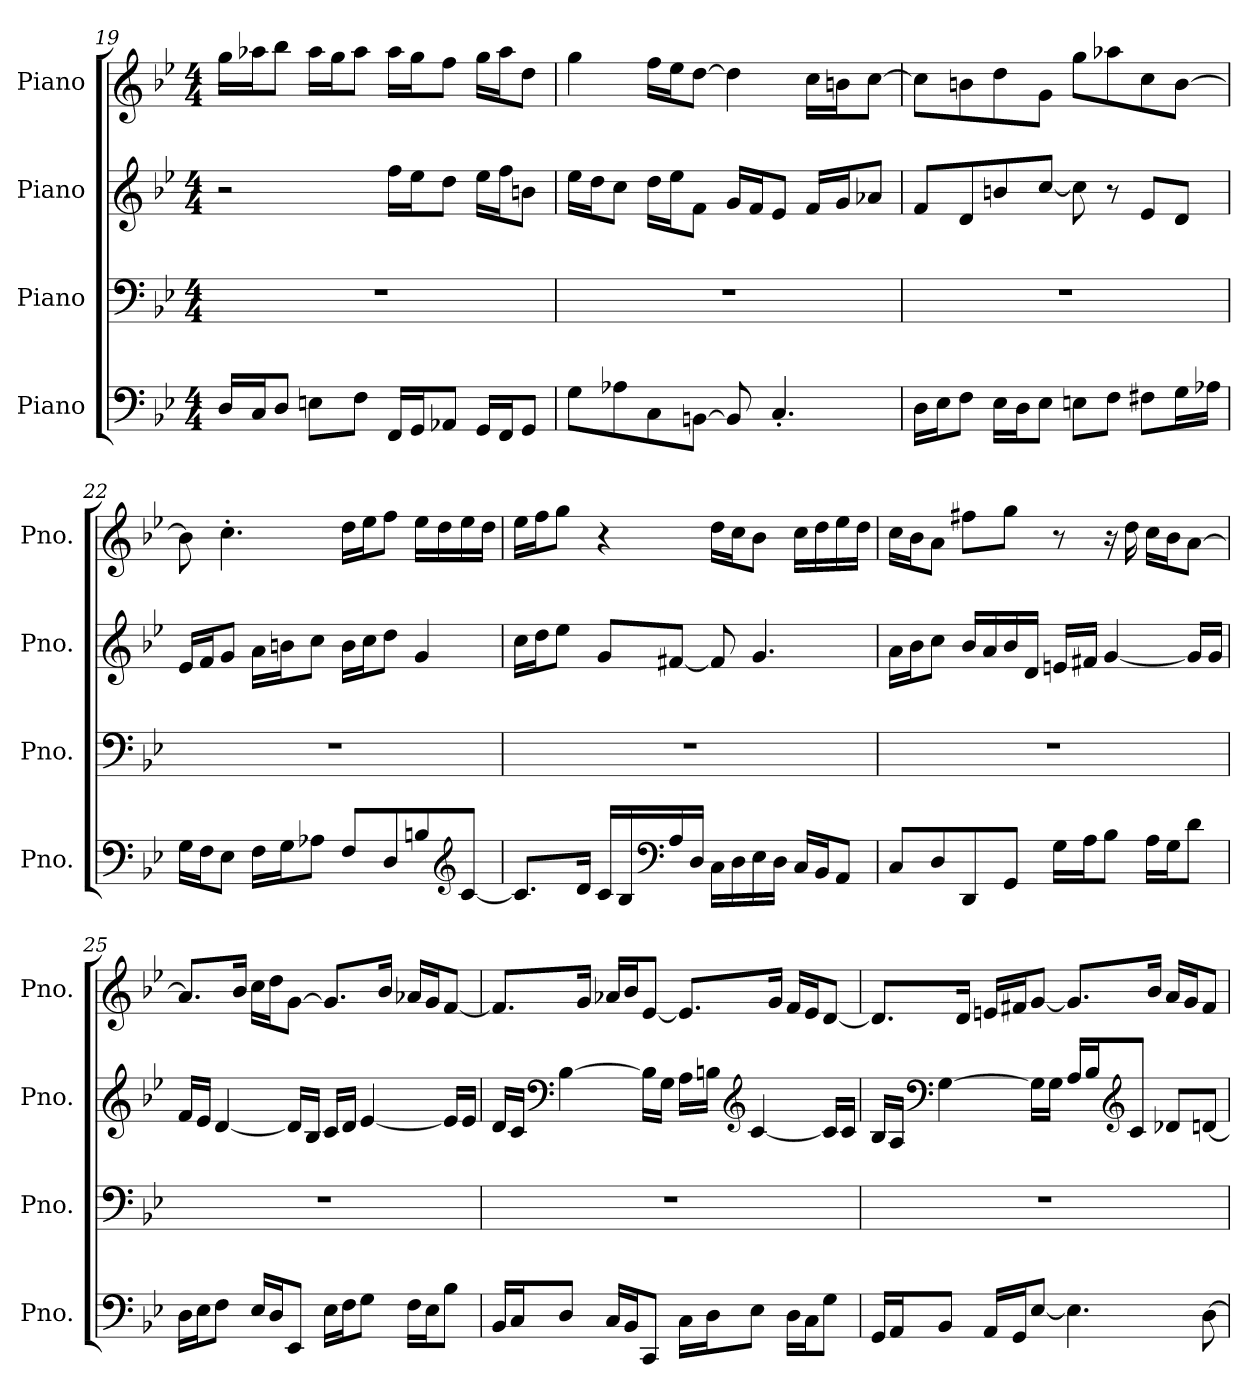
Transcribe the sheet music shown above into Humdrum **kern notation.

**kern	**kern	**kern	**kern
*part4	*part3	*part2	*part1
*staff4	*staff3	*staff2	*staff1
*I"Piano	*I"Piano	*I"Piano	*I"Piano
*I'Pno.	*I'Pno.	*I'Pno.	*I'Pno.
*clefF4	*clefF4	*clefG2	*clefG2
*k[b-e-]	*k[b-e-]	*k[b-e-]	*k[b-e-]
*M4/4	*M4/4	*M4/4	*M4/4
=19	=19	=19	=19
16Di/LL	1r	2r	16ggj\LL
16Ci/J	.	.	16aa-Xj\J
8Di/J	.	.	8bb-j\J
8Eni\L	.	.	16aa-j\LL
.	.	.	16ggj\J
8Fi\J	.	.	8aa-j\J
16FFi/LL	.	16ffZ\LL	16aa-j\LL
16GGi/J	.	16ee-Z\J	16ggj\J
8AA-Xi/J	.	8ddZ\J	8ffj\J
16GGi/LL	.	16ee-Z\LL	16ggj\LL
16FFi/J	.	16ffZ\J	16aa-j\J
8GGi/J	.	8bnZ\J	8ddj\J
!!LO:LB:g=z
=20	=20	=20	=20
8Gi\L	1r	16ee-Z\LL	4ggj\
.	.	16ddZ\J	.
8A-Xi\	.	8ccZ\J	.
8Ci\	.	16ddZ\LL	16ffj\LL
.	.	16ee-Z\J	16ee-j\J
[8BBni\J	.	8fZ\J	[8ddj\J
8BBi/]	.	16gZ/LL	4ddj\]
.	.	16fZ/J	.
4.C'i/	.	8e-Z/J	.
.	.	16fZ/LL	16ccj\LL
.	.	16gZ/J	16bnj\J
.	.	8a-XZ/J	[8ccj\J
=21	=21	=21	=21
16Di\LL	1r	8fZ/L	8ccj\L]
16E-i\J	.	.	.
8Fi\J	.	8dZ/	8bnj\
16E-i\LL	.	8bnZ/	8ddj\
16Di\J	.	.	.
8E-i\J	.	[8ccZ/J	8gj\J
8Eni\L	.	8ccZ\]	8ggj\L
8Fi\J	.	8r	8aa-Xj\
8F#Xi\L	.	8e-Z/L	8ccj\
16Gi\L	.	8dZ/J	[8bj\J
16A-Xi\JJ	.	.	.
=22	=22	=22	=22
16Gi\LL	1r	16e-Z/LL	8bj\]
16Fi\J	.	16fZ/J	.
8E-i\J	.	8gZ/J	4.cc'j\
16Fi\LL	.	16aZ\LL	.
16Gi\J	.	16bnZ\J	.
8A-Xi\J	.	8ccZ\J	.
8Fi/L	.	16bZ\LL	16ddj\LL
.	.	16ccZ\J	16ee-j\J
8Di/	.	8ddZ\J	8ffj\J
8Bni/	.	4gZ/	16ee-j\LL
.	.	.	16ddj\
*clefG2	*	*	*
[8ci/J	.	.	16ee-j\
.	.	.	16ddj\JJ
!!LO:LB:g=z
=23	=23	=23	=23
8.ci/L]	1r	16ccZ\LL	16ee-j\LL
.	.	16ddZ\J	16ffj\J
.	.	8ee-Z\J	8ggj\J
16di/Jk	.	.	.
16ci/LL	.	8gZ/L	4r
16B-i/	.	.	.
*clefF4	*	*	*
16Ai/	.	[8f#XZ/J	.
16Di/JJ	.	.	.
16Ci\LL	.	8f#Z/]	16ddj\LL
16Di\	.	.	16ccj\J
16E-i\	.	4.gZ/	8b-j\J
16Di\JJ	.	.	.
16Ci/LL	.	.	16ccj\LL
16BB-i/J	.	.	16ddj\
8AAi/J	.	.	16ee-j\
.	.	.	16ddj\JJ
=24	=24	=24	=24
8Ci/L	1r	16aZ\LL	16ccj\LL
.	.	16b-Z\J	16b-j\J
8Di/	.	8ccZ\J	8aj\J
8DDi/	.	16b-Z/LL	8ff#Xj\L
.	.	16aZ/	.
8GGi/J	.	16b-Z/	8ggj\J
.	.	16dZ/JJ	.
16Gi\LL	.	16enZ/LL	8r
16Ai\J	.	16f#XZ/JJ	.
8B-i\J	.	[4gZ/	16r
.	.	.	16ddj\
16Ai\LL	.	.	16ccj\LL
16Gi\J	.	.	16b-j\J
8di\J	.	16gZ/LL]	[8aj\J
.	.	16gZ/JJ	.
!!LO:PB:g=z
=25	=25	=25	=25
16Di\LL	1r	16fZ/LL	8.aj/L]
16E-i\J	.	16e-Z/JJ	.
8Fi\J	.	[4dZ/	.
.	.	.	16b-j/Jk
16E-i/LL	.	.	16ccj\LL
16Di/J	.	.	16ddj\J
8EE-i/J	.	16dZ/LL]	[8gj\J
.	.	16B-Z/JJ	.
16E-i\LL	.	16cZ/LL	8.gj/L]
16Fi\J	.	16dZ/JJ	.
8Gi\J	.	[4e-Z/	.
.	.	.	16b-j/Jk
16Fi\LL	.	.	16a-Xj/LL
16E-i\J	.	.	16gj/J
8B-i\J	.	16e-Z/LL]	[8fj/J
.	.	16e-Z/JJ	.
=26	=26	=26	=26
16BB-i/LL	1r	16dZ/LL	8.fj/L]
16Ci/J	.	16cZ/JJ	.
*	*	*clefF4	*
8Di/J	.	[4B-Z\	.
.	.	.	16gj/Jk
16Ci/LL	.	.	16a-Xj/LL
16BB-i/J	.	.	16b-j/J
8CCi/J	.	16B-Z\LL]	[8e-j/J
.	.	16GZ\JJ	.
16Ci\LL	.	16AZ\LL	8.e-j/L]
16Di\J	.	16BnZ\JJ	.
*	*	*clefG2	*
8E-i\J	.	[4cZ/	.
.	.	.	16gj/Jk
16Di\LL	.	.	16fj/LL
16Ci\J	.	.	16e-j/J
8Gi\J	.	16cZ/LL]	[8dj/J
.	.	16cZ/JJ	.
!!LO:LB:g=z
=27	=27	=27	=27
16GGi/LL	1r	16B-Z/LL	8.dj/L]
16AAi/J	.	16AZ/JJ	.
*	*	*clefF4	*
8BB-i/J	.	[4GZ\	.
.	.	.	16dj/Jk
16AAi/LL	.	.	16enj/LL
16GGi/J	.	.	16f#Xj/J
[8E-i/J	.	16GZ\LL]	[8gj/J
.	.	16GZ\JJ	.
4.E-i\]	.	16AZ/LL	8.gj/L]
.	.	16B-Z/J	.
*	*	*clefG2	*
.	.	8cZ/J	.
.	.	.	16b-j/Jk
.	.	8d-XZ/L	16aj/LL
.	.	.	16gj/J
[8Di\	.	[8dnZ/J	8f#j/J
=	=	=	=
*-	*-	*-	*-
